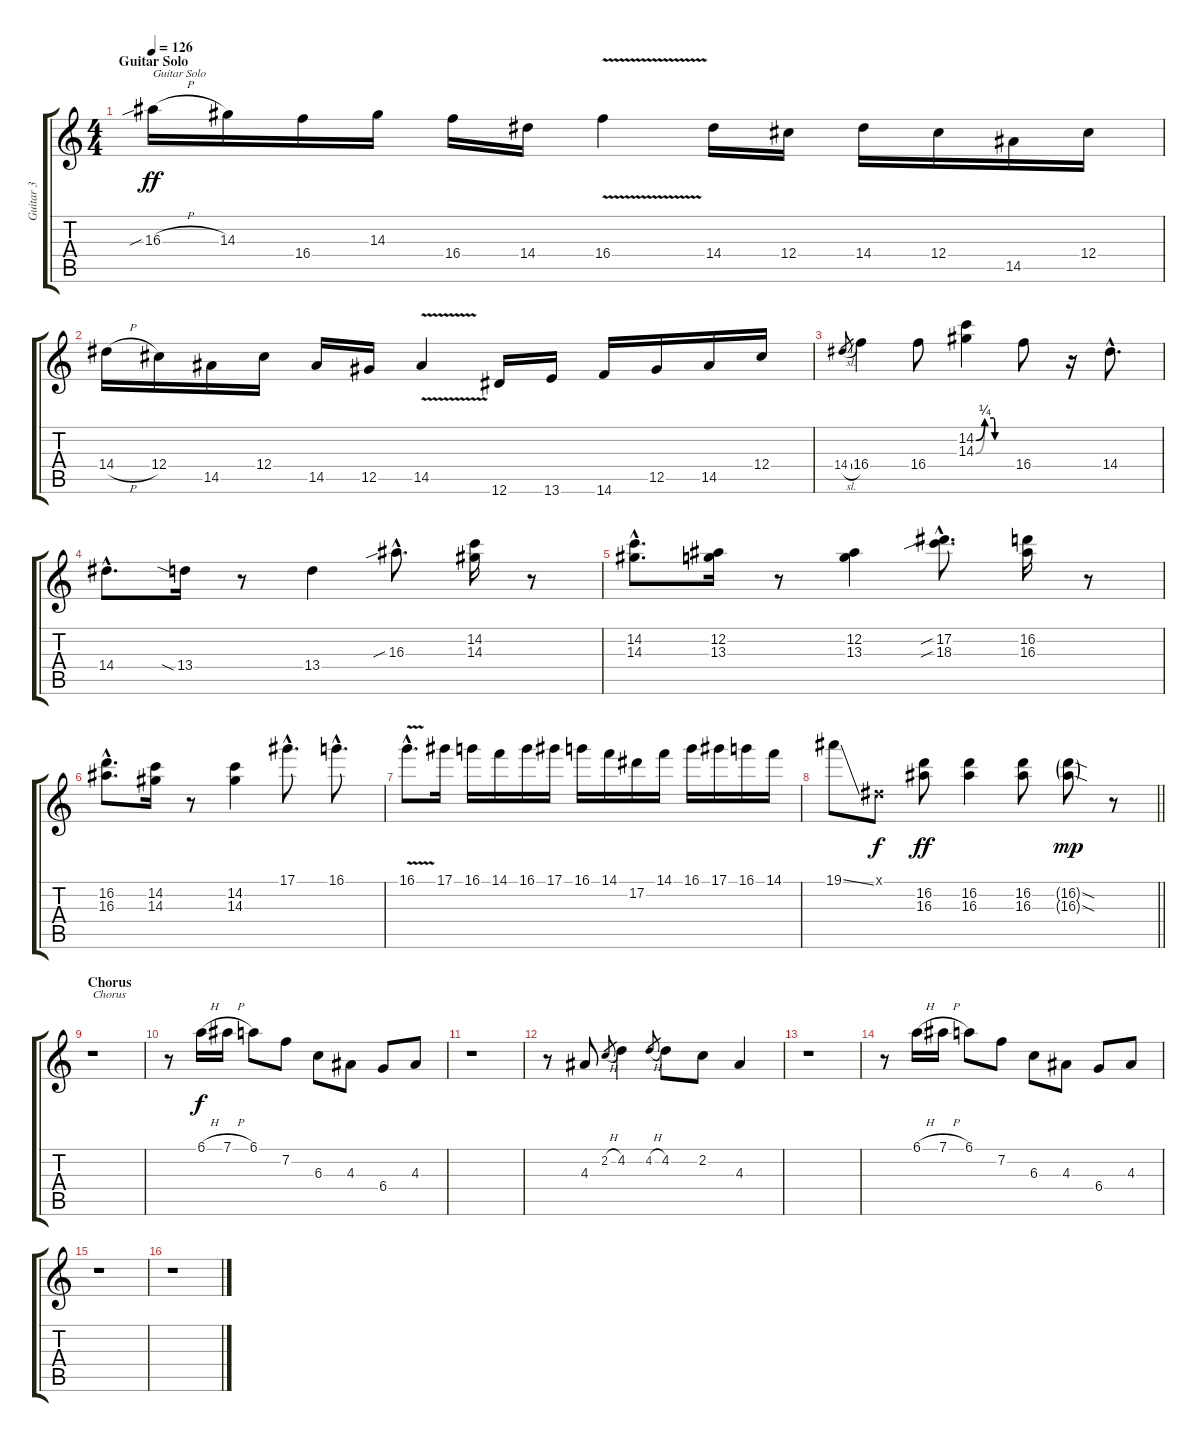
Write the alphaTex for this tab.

\track ("Guitar 3" "Guitar 3") {instrument overdrivenguitar}
\staff {score tabs}
\tuning (Eb4 Bb3 Gb3 Db3 Ab2 Eb2) {hide}
\ts (4 4)
\section ("" "Guitar Solo")
\tempo 126
\clef g2
\ks c
16.3{sib h}.16{txt "Guitar Solo" dy ff} 14.3.16 16.4.16 14.3.16 16.4.16 14.4.16 16.4{v}.4 14.4.16 12.4.16 14.4.16 12.4.16 14.5.16 12.4.16 |
14.4{h}.16 12.4.16 14.5.16 12.4.16 14.5.16 12.5.16 14.5{v}.4 12.6.16 13.6.16 14.6.16 12.5.16 14.5.16 12.4.16 |
14.4{sl}.8{gr} 16.4.4 16.4.8 (14.2{be (custom 0 0 15 1 30 1 32 0 45 0 60 0)} 14.3{be (custom 0 0 15 1 30 1 32 0 45 0 60 0)}).4 16.4.8 r.16 14.4{hac}.8{d} |
14.4{hac}.8{d} 13.4{sia}.16 r.8 13.4.4 16.3{sib hac}.8{d} (14.2 14.3).16 r.8 |
(14.2{hac} 14.3{hac}).8{d} (12.2 13.3).16 r.8 (12.2 13.3).4 (17.2{sib hac} 18.3{sib hac}).8{d} (16.2 16.3).16 r.8 |
(16.2{hac} 16.3{hac}).8{d} (14.2 14.3).16 r.8 (14.2 14.3).4 17.1{hac}.8{d} 16.1{hac}.8{d} |
16.1{v hac}.8{d} 17.1.16 16.1.16 14.1.16 16.1.16 17.1.16 16.1.16 14.1.16 17.2.16 14.1.16 16.1.16 17.1.16 16.1.16 14.1.16 |
\barLineRight lightlight
19.1{ss}.8 0.1{x}.8{dy f} (16.2 16.3).8{dy ff} (16.2 16.3).4 (16.2 16.3).8 (16.2{sod g} 16.3{sod g}).8{dy mp} r.8 |
\section ("" "Chorus")
r.1{txt "Chorus"} |
r.8 6.1{h}.16{dy f} 7.1{h}.16 6.1.8 7.2.8 6.3.8 4.3.8 6.4.8 4.3.8 |
r.1 |
r.8 4.3.8 2.2{h}.8{gr} 4.2.4 4.2{h}.8{gr} 4.2.8 2.2.8 4.3.4 |
r.1 |
r.8 6.1{h}.16 7.1{h}.16 6.1.8 7.2.8 6.3.8 4.3.8 6.4.8 4.3.8 |
r.1 |
r.1
